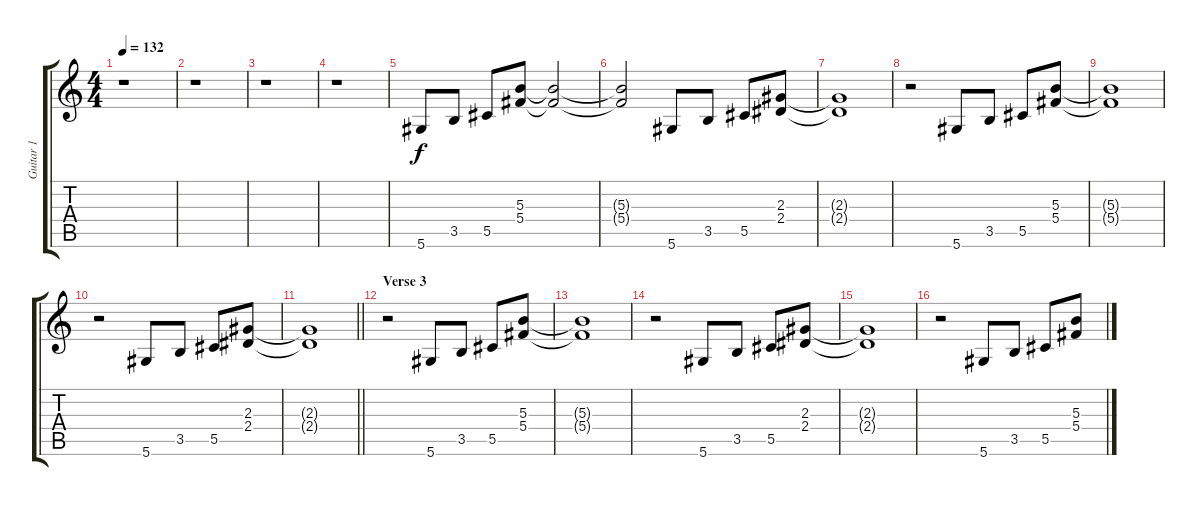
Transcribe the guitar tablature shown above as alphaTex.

\track ("Guitar 1" "Guitar 1") {instrument distortionguitar}
\staff {score tabs}
\tuning (Eb4 Bb3 Gb3 Db3 Ab2 Eb2) {hide}
\ts (4 4)
\tempo 132
\clef g2
\ks c
r.1{dy f} |
r.1 |
r.1 |
r.1 |
5.6.8 3.5.8 5.5.8 (5.3 5.4).8 (5.3{t} 5.4{t}).2 |
(5.3{t} 5.4{t}).2 5.6.8 3.5.8 5.5.8 (2.3 2.4).8 |
(2.3{t} 2.4{t}).1 |
r.2 5.6.8 3.5.8 5.5.8 (5.3 5.4).8 |
(5.3{t} 5.4{t}).1 |
r.2 5.6.8 3.5.8 5.5.8 (2.3 2.4).8 |
\barLineRight lightlight
(2.3{t} 2.4{t}).1 |
\section ("" "Verse 3")
r.2 5.6.8 3.5.8 5.5.8 (5.3 5.4).8 |
(5.3{t} 5.4{t}).1 |
r.2 5.6.8 3.5.8 5.5.8 (2.3 2.4).8 |
(2.3{t} 2.4{t}).1 |
r.2 5.6.8 3.5.8 5.5.8 (5.3 5.4).8
